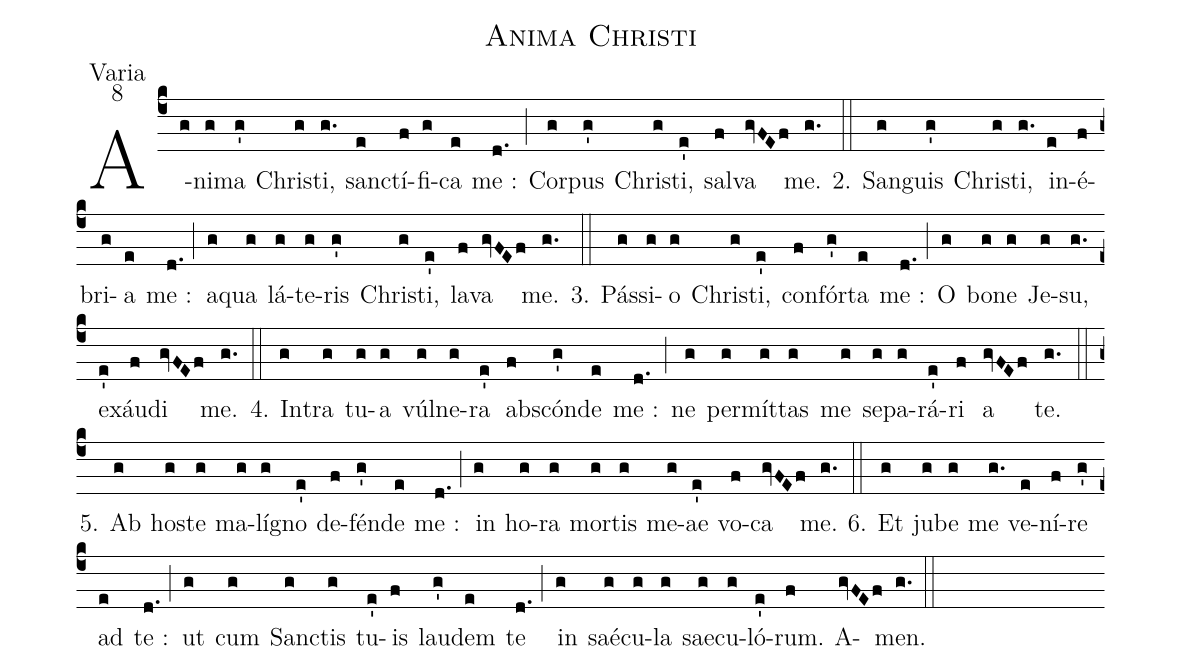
name:Anima Christi;
office-part:Varia;
mode:8;
%%
(c4) A(g)ni(g)ma(g') Chri(g)sti,(g.) san(e)ctí(f)fi(g)ca(e) me :(d.) (;)
Cor(g)pus(g') Chri(g)sti,(e') sal(f)va(gvFEf) me.(g.) (::)
2. San(g)guis(g') Chri(g)sti,(g.) in(e)é(f)bri(g)a(e) me :(d.) (;)
a(g)qua(g) lá(g)te(g)ris(g') Chri(g)sti,(e') la(f)va(gvFEf) me.(g.) (::)
3. Pás(g)si(g)o(g) Chri(g)sti,(e') con(f)fór(g')ta(e) me :(d.) (;)
O(g) bo(g)ne(g) Je(g)su,(g.) ex(e')áu(f)di(gvFEf) me.(g.) (::)
4. In(g)tra(g) tu(g)a(g) vúl(g)ne(g)ra(e') abs(f)cón(g')de(e) me :(d.) (;)
ne(g) per(g)mít(g)tas(g) me(g) se(g)pa(g)rá(e')ri(f) a(gvFEf) te.(g.) (::)
5. Ab(g) ho(g)ste(g) ma(g)lí(g)gno(e') de(f)fén(g')de(e) me :(d.) (;)
in(g) ho(g)ra(g) mor(g)tis(g) me(g)ae(e') vo(f)ca(gvFEf) me.(g.) (::)
6. Et(g) ju(g)be(g) me(g.) ve(e)ní(f)re(g') ad(e) te :(d.) (;)
ut(g) cum(g) San(g)ctis(g) tu(e')is(f) lau(g')dem(e) te(d.) (;)
in(g) saé(g)cu(g)la(g) sae(g)cu(g)ló(e')rum.(f) A(gvFEf)men.(g.) (::)
